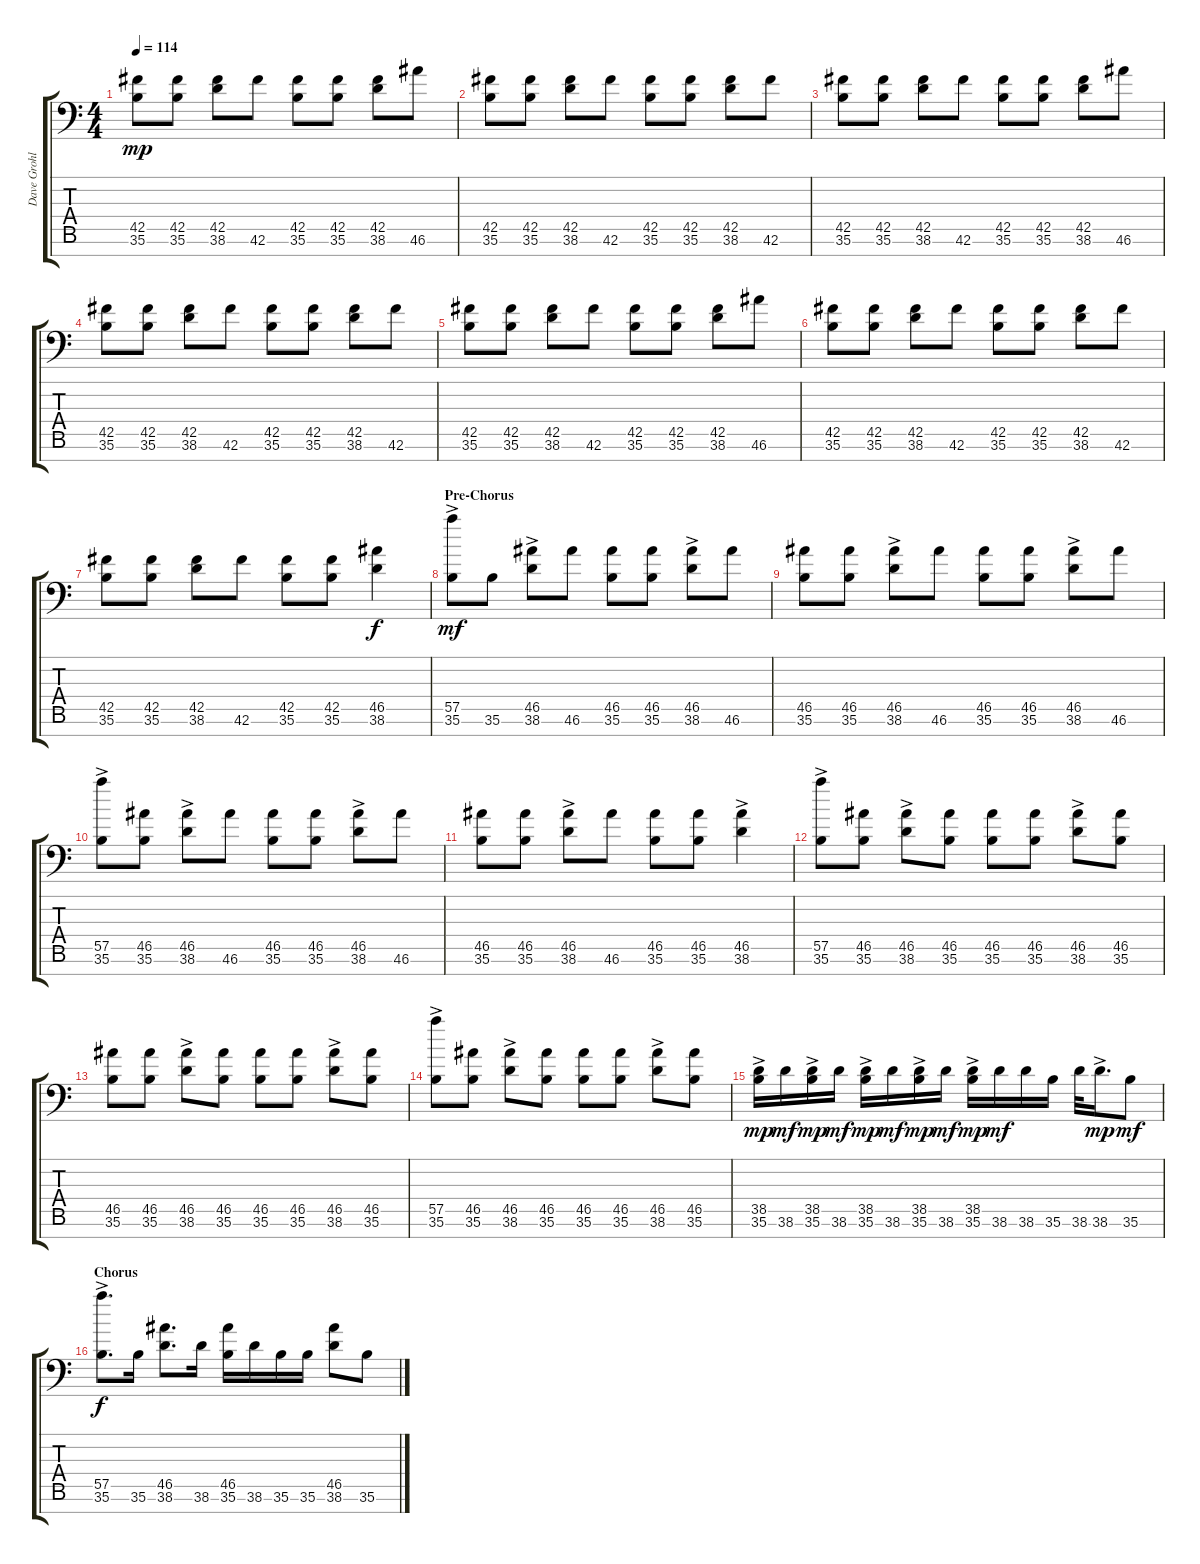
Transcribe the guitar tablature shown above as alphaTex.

\track ("Dave Grohl - Drums" "Dave Grohl") {instrument acousticgrandpiano}
\staff {score tabs}
\tuning (C-1 C-1 C-1 C-1 C-1 C-1 C-1) {hide}
\ts (4 4)
\tempo 114
\clef f4
\ks c
(42.5 35.6).8{dy mp} (42.5 35.6).8 (42.5 38.6).8 42.6.8 (42.5 35.6).8 (42.5 35.6).8 (42.5 38.6).8 46.6.8 |
(42.5 35.6).8 (42.5 35.6).8 (42.5 38.6).8 42.6.8 (42.5 35.6).8 (42.5 35.6).8 (42.5 38.6).8 42.6.8 |
(42.5 35.6).8 (42.5 35.6).8 (42.5 38.6).8 42.6.8 (42.5 35.6).8 (42.5 35.6).8 (42.5 38.6).8 46.6.8 |
(42.5 35.6).8 (42.5 35.6).8 (42.5 38.6).8 42.6.8 (42.5 35.6).8 (42.5 35.6).8 (42.5 38.6).8 42.6.8 |
(42.5 35.6).8 (42.5 35.6).8 (42.5 38.6).8 42.6.8 (42.5 35.6).8 (42.5 35.6).8 (42.5 38.6).8 46.6.8 |
(42.5 35.6).8 (42.5 35.6).8 (42.5 38.6).8 42.6.8 (42.5 35.6).8 (42.5 35.6).8 (42.5 38.6).8 42.6.8 |
(42.5 35.6).8 (42.5 35.6).8 (42.5 38.6).8 42.6.8 (42.5 35.6).8 (42.5 35.6).8 (46.5 38.6).4{dy f} |
\section ("" "Pre-Chorus")
(57.5{ac} 35.6).8{dy mf} 35.6.8 (46.5{ac} 38.6).8 46.6.8 (46.5 35.6).8 (46.5 35.6).8 (46.5{ac} 38.6).8 46.6.8 |
(46.5 35.6).8 (46.5 35.6).8 (46.5{ac} 38.6).8 46.6.8 (46.5 35.6).8 (46.5 35.6).8 (46.5{ac} 38.6).8 46.6.8 |
(57.5{ac} 35.6).8 (46.5 35.6).8 (46.5{ac} 38.6).8 46.6.8 (46.5 35.6).8 (46.5 35.6).8 (46.5{ac} 38.6).8 46.6.8 |
(46.5 35.6).8 (46.5 35.6).8 (46.5{ac} 38.6).8 46.6.8 (46.5 35.6).8 (46.5 35.6).8 (46.5{ac} 38.6).4 |
(57.5{ac} 35.6).8 (46.5 35.6).8 (46.5{ac} 38.6).8 (46.5 35.6).8 (46.5 35.6).8 (46.5 35.6).8 (46.5{ac} 38.6).8 (46.5 35.6).8 |
(46.5 35.6).8 (46.5 35.6).8 (46.5{ac} 38.6).8 (46.5 35.6).8 (46.5 35.6).8 (46.5 35.6).8 (46.5{ac} 38.6).8 (46.5 35.6).8 |
(57.5{ac} 35.6).8 (46.5 35.6).8 (46.5{ac} 38.6).8 (46.5 35.6).8 (46.5 35.6).8 (46.5 35.6).8 (46.5{ac} 38.6).8 (46.5 35.6).8 |
(38.5{ac} 35.6{ac}).16{dy mp} 38.6.16{dy mf} (38.5{ac} 35.6{ac}).16{dy mp} 38.6.16{dy mf} (38.5{ac} 35.6{ac}).16{dy mp} 38.6.16{dy mf} (38.5{ac} 35.6{ac}).16{dy mp} 38.6.16{dy mf} (38.5{ac} 35.6{ac}).16{dy mp} 38.6.16{dy mf} 38.6.16 35.6.16 38.6.32 38.6{ac}.16{d dy mp} 35.6.8{dy mf} |
\section ("" "Chorus")
(57.5{ac} 35.6).8{d dy f} 35.6.16 (46.5 38.6).8{d} 38.6.16 (46.5 35.6).16 38.6.16 35.6.16 35.6.16 (46.5 38.6).8 35.6.8
